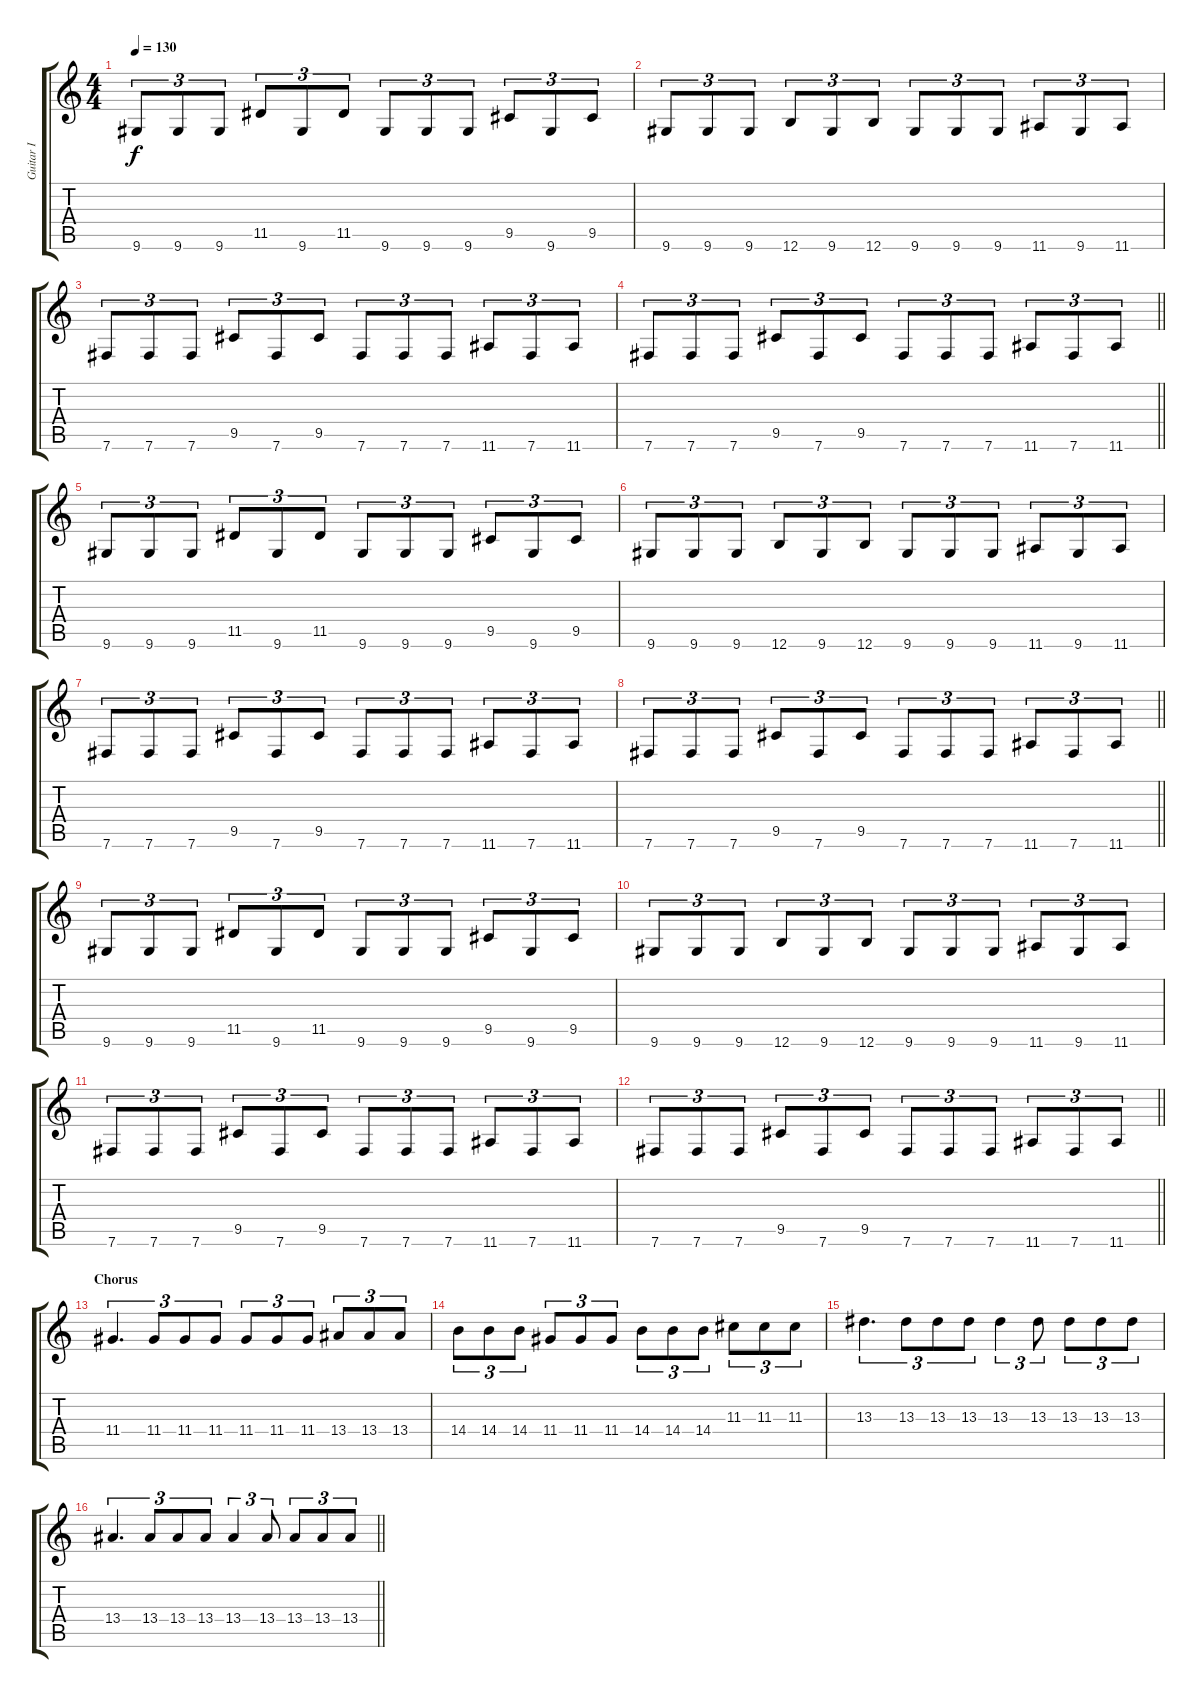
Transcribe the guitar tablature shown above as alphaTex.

\track ("Guitar I" "Guitar I") {instrument distortionguitar}
\staff {score tabs}
\tuning (B3 Gb3 D3 A2 E2 B1) {hide}
\ts (4 4)
\section ("" "")
\tempo 130
\clef g2
\ks c
9.6.8{tu (3 2) dy f} 9.6.8{tu (3 2)} 9.6.8{tu (3 2)} 11.5.8{tu (3 2)} 9.6.8{tu (3 2)} 11.5.8{tu (3 2)} 9.6.8{tu (3 2)} 9.6.8{tu (3 2)} 9.6.8{tu (3 2)} 9.5.8{tu (3 2)} 9.6.8{tu (3 2)} 9.5.8{tu (3 2)} |
9.6.8{tu (3 2)} 9.6.8{tu (3 2)} 9.6.8{tu (3 2)} 12.6.8{tu (3 2)} 9.6.8{tu (3 2)} 12.6.8{tu (3 2)} 9.6.8{tu (3 2)} 9.6.8{tu (3 2)} 9.6.8{tu (3 2)} 11.6.8{tu (3 2)} 9.6.8{tu (3 2)} 11.6.8{tu (3 2)} |
7.6.8{tu (3 2)} 7.6.8{tu (3 2)} 7.6.8{tu (3 2)} 9.5.8{tu (3 2)} 7.6.8{tu (3 2)} 9.5.8{tu (3 2)} 7.6.8{tu (3 2)} 7.6.8{tu (3 2)} 7.6.8{tu (3 2)} 11.6.8{tu (3 2)} 7.6.8{tu (3 2)} 11.6.8{tu (3 2)} |
\barLineRight lightlight
7.6.8{tu (3 2)} 7.6.8{tu (3 2)} 7.6.8{tu (3 2)} 9.5.8{tu (3 2)} 7.6.8{tu (3 2)} 9.5.8{tu (3 2)} 7.6.8{tu (3 2)} 7.6.8{tu (3 2)} 7.6.8{tu (3 2)} 11.6.8{tu (3 2)} 7.6.8{tu (3 2)} 11.6.8{tu (3 2)} |
\section ("" "")
9.6.8{tu (3 2)} 9.6.8{tu (3 2)} 9.6.8{tu (3 2)} 11.5.8{tu (3 2)} 9.6.8{tu (3 2)} 11.5.8{tu (3 2)} 9.6.8{tu (3 2)} 9.6.8{tu (3 2)} 9.6.8{tu (3 2)} 9.5.8{tu (3 2)} 9.6.8{tu (3 2)} 9.5.8{tu (3 2)} |
9.6.8{tu (3 2)} 9.6.8{tu (3 2)} 9.6.8{tu (3 2)} 12.6.8{tu (3 2)} 9.6.8{tu (3 2)} 12.6.8{tu (3 2)} 9.6.8{tu (3 2)} 9.6.8{tu (3 2)} 9.6.8{tu (3 2)} 11.6.8{tu (3 2)} 9.6.8{tu (3 2)} 11.6.8{tu (3 2)} |
7.6.8{tu (3 2)} 7.6.8{tu (3 2)} 7.6.8{tu (3 2)} 9.5.8{tu (3 2)} 7.6.8{tu (3 2)} 9.5.8{tu (3 2)} 7.6.8{tu (3 2)} 7.6.8{tu (3 2)} 7.6.8{tu (3 2)} 11.6.8{tu (3 2)} 7.6.8{tu (3 2)} 11.6.8{tu (3 2)} |
\barLineRight lightlight
7.6.8{tu (3 2)} 7.6.8{tu (3 2)} 7.6.8{tu (3 2)} 9.5.8{tu (3 2)} 7.6.8{tu (3 2)} 9.5.8{tu (3 2)} 7.6.8{tu (3 2)} 7.6.8{tu (3 2)} 7.6.8{tu (3 2)} 11.6.8{tu (3 2)} 7.6.8{tu (3 2)} 11.6.8{tu (3 2)} |
\section ("" "")
9.6.8{tu (3 2)} 9.6.8{tu (3 2)} 9.6.8{tu (3 2)} 11.5.8{tu (3 2)} 9.6.8{tu (3 2)} 11.5.8{tu (3 2)} 9.6.8{tu (3 2)} 9.6.8{tu (3 2)} 9.6.8{tu (3 2)} 9.5.8{tu (3 2)} 9.6.8{tu (3 2)} 9.5.8{tu (3 2)} |
9.6.8{tu (3 2)} 9.6.8{tu (3 2)} 9.6.8{tu (3 2)} 12.6.8{tu (3 2)} 9.6.8{tu (3 2)} 12.6.8{tu (3 2)} 9.6.8{tu (3 2)} 9.6.8{tu (3 2)} 9.6.8{tu (3 2)} 11.6.8{tu (3 2)} 9.6.8{tu (3 2)} 11.6.8{tu (3 2)} |
7.6.8{tu (3 2)} 7.6.8{tu (3 2)} 7.6.8{tu (3 2)} 9.5.8{tu (3 2)} 7.6.8{tu (3 2)} 9.5.8{tu (3 2)} 7.6.8{tu (3 2)} 7.6.8{tu (3 2)} 7.6.8{tu (3 2)} 11.6.8{tu (3 2)} 7.6.8{tu (3 2)} 11.6.8{tu (3 2)} |
\barLineRight lightlight
7.6.8{tu (3 2)} 7.6.8{tu (3 2)} 7.6.8{tu (3 2)} 9.5.8{tu (3 2)} 7.6.8{tu (3 2)} 9.5.8{tu (3 2)} 7.6.8{tu (3 2)} 7.6.8{tu (3 2)} 7.6.8{tu (3 2)} 11.6.8{tu (3 2)} 7.6.8{tu (3 2)} 11.6.8{tu (3 2)} |
\section ("" "Chorus")
11.4.4{d tu (3 2)} 11.4.8{tu (3 2)} 11.4.8{tu (3 2)} 11.4.8{tu (3 2)} 11.4.8{tu (3 2)} 11.4.8{tu (3 2)} 11.4.8{tu (3 2)} 13.4.8{tu (3 2)} 13.4.8{tu (3 2)} 13.4.8{tu (3 2)} |
14.4.8{tu (3 2)} 14.4.8{tu (3 2)} 14.4.8{tu (3 2)} 11.4.8{tu (3 2)} 11.4.8{tu (3 2)} 11.4.8{tu (3 2)} 14.4.8{tu (3 2)} 14.4.8{tu (3 2)} 14.4.8{tu (3 2)} 11.3.8{tu (3 2)} 11.3.8{tu (3 2)} 11.3.8{tu (3 2)} |
13.3.4{d tu (3 2)} 13.3.8{tu (3 2)} 13.3.8{tu (3 2)} 13.3.8{tu (3 2)} 13.3.4{tu (3 2)} 13.3.8{tu (3 2)} 13.3.8{tu (3 2)} 13.3.8{tu (3 2)} 13.3.8{tu (3 2)} |
\barLineRight lightlight
13.4.4{d tu (3 2)} 13.4.8{tu (3 2)} 13.4.8{tu (3 2)} 13.4.8{tu (3 2)} 13.4.4{tu (3 2)} 13.4.8{tu (3 2)} 13.4.8{tu (3 2)} 13.4.8{tu (3 2)} 13.4.8{tu (3 2)}
